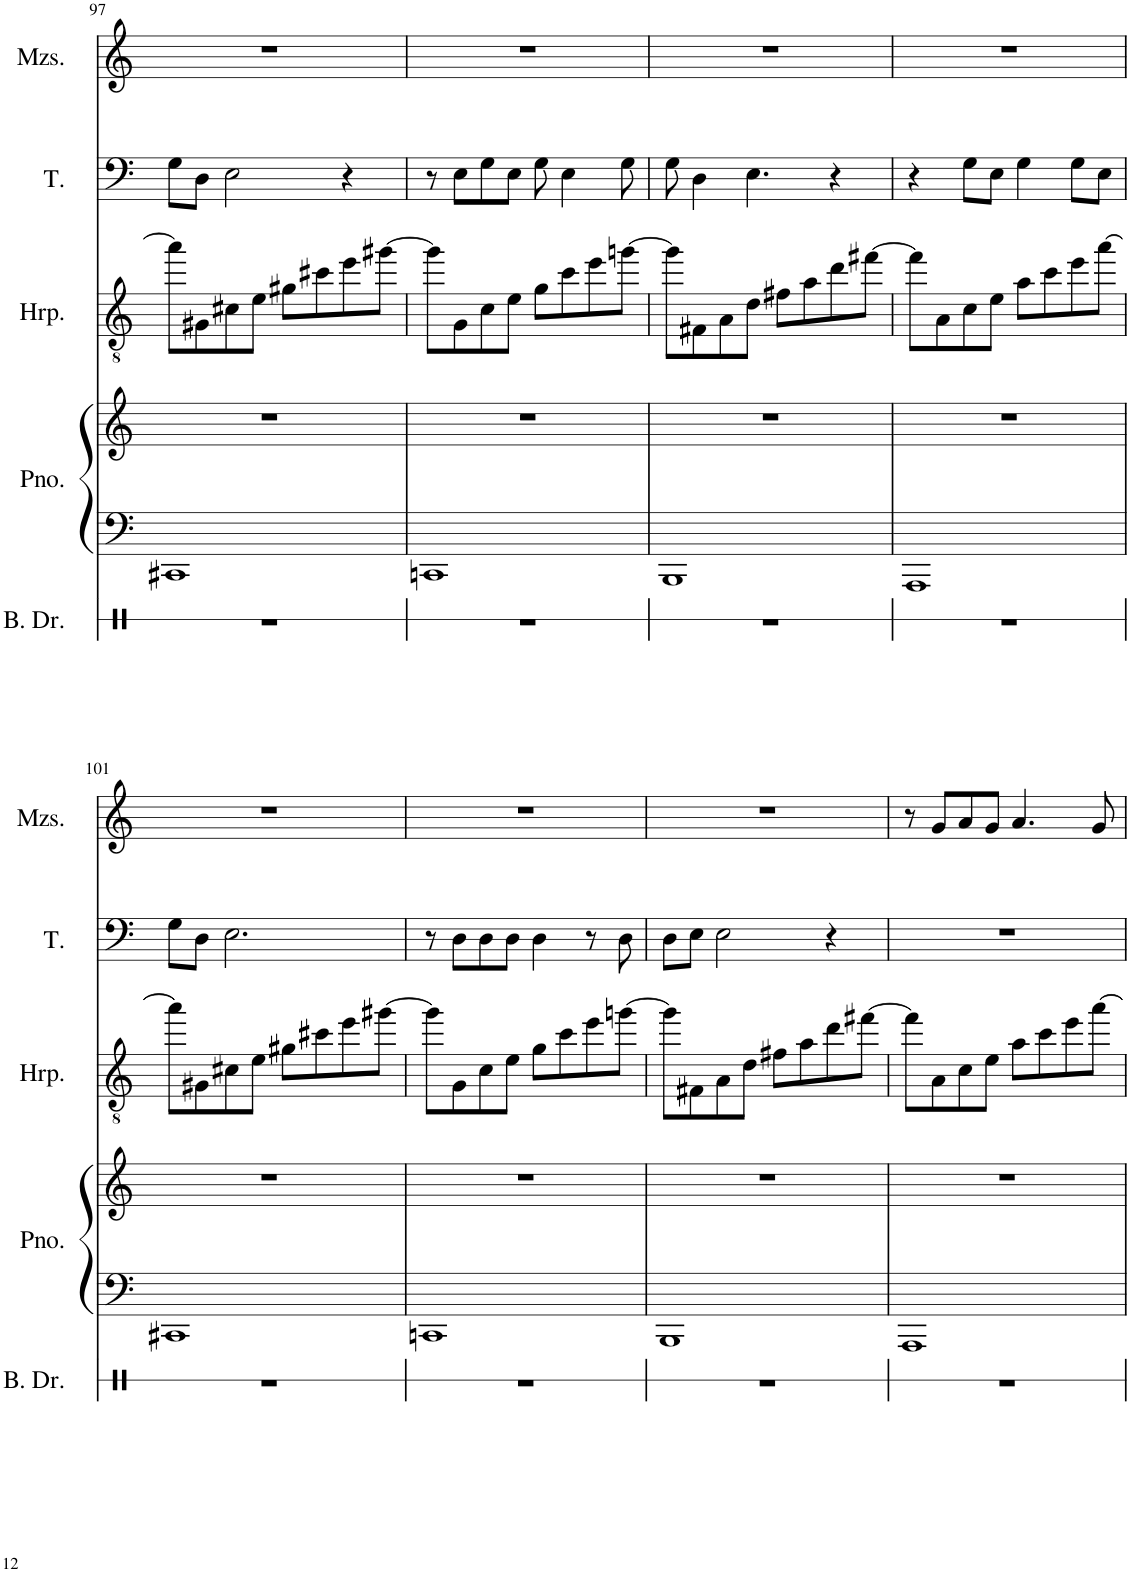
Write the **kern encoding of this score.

**kern	**kern	**kern	**kern	**kern	**kern
*part5	*part4	*part4	*part3	*part2	*part1
*staff6	*staff5	*staff4	*staff3	*staff2	*staff1
*I"Bass Drum	*I"Piano	*	*I"Harp	*I"Tenor	*I"Mezzo-soprano
*I'B. Dr.	*I'Pno.	*	*I'Hrp.	*I'T.	*I'Mzs.
!!LO:PB:g=z
*clefX	*clefF4	*clefG2	*clefGv2	*clefF4	*clefG2
*k[]	*k[]	*k[]	*k[]	*k[]	*k[]
*M4/4	*M4/4	*M4/4	*M4/4	*M4/4	*M4/4
=97	=97	=97	=97	=97	=97
1r	1CC#X	1r	8aa\L]	8G\L	1r
.	.	.	8G#X\	8D\J	.
.	.	.	8c#X\	2E\	.
.	.	.	8e\J	.	.
.	.	.	8g#X\L	.	.
.	.	.	8cc#X\	.	.
.	.	.	8ee\	4r	.
.	.	.	[8gg#X\J	.	.
=98	=98	=98	=98	=98	=98
1r	1CCn	1r	8gg#\L]	8r	1r
.	.	.	8G\	8E\L	.
.	.	.	8c\	8G\	.
.	.	.	8e\J	8E\J	.
.	.	.	8g\L	8G\	.
.	.	.	8cc\	4E\	.
.	.	.	8ee\	.	.
.	.	.	[8ggn\J	8G\	.
=99	=99	=99	=99	=99	=99
1r	1BBB	1r	8gg\L]	8G\	1r
.	.	.	8F#X\	4D\	.
.	.	.	8A\	.	.
.	.	.	8d\J	4.E\	.
.	.	.	8f#X\L	.	.
.	.	.	8a\	.	.
.	.	.	8dd\	4r	.
.	.	.	[8ff#X\J	.	.
=100	=100	=100	=100	=100	=100
1r	1AAA	1r	8ff#\L]	4r	1r
.	.	.	8A\	.	.
.	.	.	8c\	8G\L	.
.	.	.	8e\J	8E\J	.
.	.	.	8a\L	4G\	.
.	.	.	8cc\	.	.
.	.	.	8ee\	8G\L	.
.	.	.	[8aa\J	8E\J	.
!!LO:LB:g=z
=101	=101	=101	=101	=101	=101
1r	1CC#X	1r	8aa\L]	8G\L	1r
.	.	.	8G#X\	8D\J	.
.	.	.	8c#X\	2.E\	.
.	.	.	8e\J	.	.
.	.	.	8g#X\L	.	.
.	.	.	8cc#X\	.	.
.	.	.	8ee\	.	.
.	.	.	[8gg#X\J	.	.
=102	=102	=102	=102	=102	=102
1r	1CCn	1r	8gg#\L]	8r	1r
.	.	.	8G\	8D\L	.
.	.	.	8c\	8D\	.
.	.	.	8e\J	8D\J	.
.	.	.	8g\L	4D\	.
.	.	.	8cc\	.	.
.	.	.	8ee\	8r	.
.	.	.	[8ggn\J	8D\	.
=103	=103	=103	=103	=103	=103
1r	1BBB	1r	8gg\L]	8D\L	1r
.	.	.	8F#X\	8E\J	.
.	.	.	8A\	2E\	.
.	.	.	8d\J	.	.
.	.	.	8f#X\L	.	.
.	.	.	8a\	.	.
.	.	.	8dd\	4r	.
.	.	.	[8ff#X\J	.	.
=104	=104	=104	=104	=104	=104
1r	1AAA	1r	8ff#\L]	1r	8r
.	.	.	8A\	.	8g/L
.	.	.	8c\	.	8a/
.	.	.	8e\J	.	8g/J
.	.	.	8a\L	.	4.a/
.	.	.	8cc\	.	.
.	.	.	8ee\	.	.
.	.	.	[8aa\J	.	8g/
=	=	=	=	=	=
*-	*-	*-	*-	*-	*-
